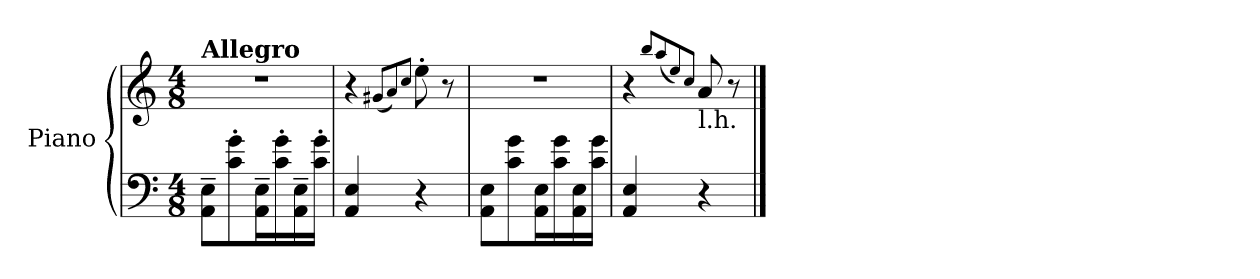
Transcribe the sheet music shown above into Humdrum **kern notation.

**kern	**kern
*part1	*part1
*staff2	*staff1
*I"Piano	*
*I'Pno.	*
*clefF4	*clefG2
*k[]	*k[]
*M4/8	*M4/8
*MM112	*MM112
=1	=1
!	!LO:TX:a:B:t=Allegro
8AA\~ 8E\~L	2r
8c\' 8g\'	.
16AA\~ 16E\~L	.
16c\' 16g\'	.
16AA\~ 16E\~	.
16c\' 16g\'JJ	.
=2	=2
4AA/ 4E/	4r
.	(8qg#X/L
.	8qa/)
.	8qcc/J
4r	8ee'\
.	8r
=3	=3
8AA\ 8E\L	2r
8c\ 8g\	.
16AA\ 16E\L	.
16c\ 16g\	.
16AA\ 16E\	.
16c\ 16g\JJ	.
=4	=4
4AA/ 4E/	4r
.	8qbb/L
.	(8qaa/
.	8qee/)
.	8qcc/J
!	!LO:TX:b:t=l.h.
4r	8a/
.	8r
==	==
*-	*-
